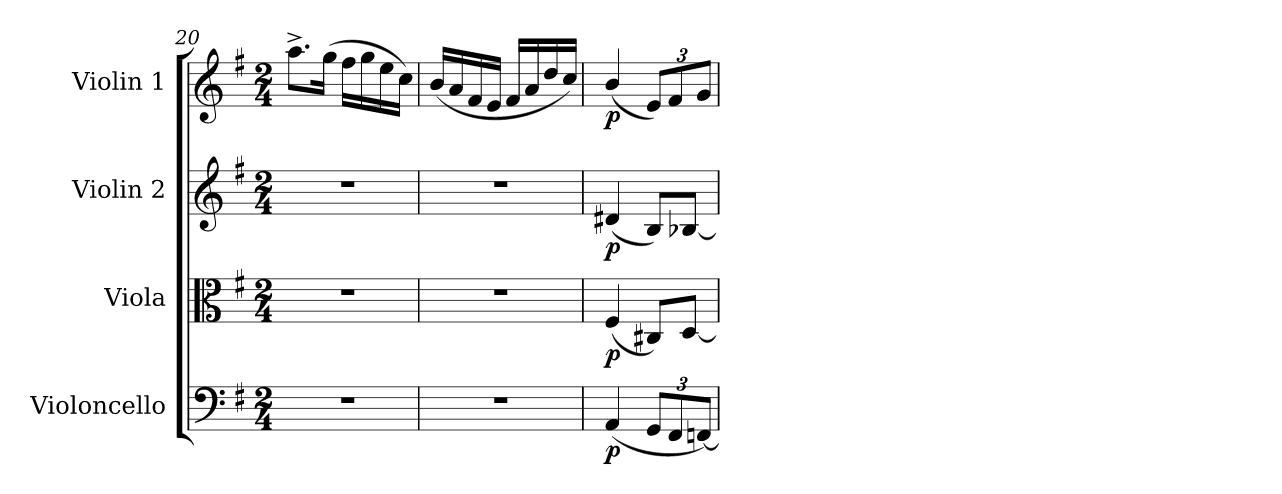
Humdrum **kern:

**kern	**dynam	**kern	**dynam	**kern	**dynam	**kern	**dynam
*part4	*part4	*part3	*part3	*part2	*part2	*part1	*part1
*staff4	*staff4	*staff3	*staff3	*staff2	*staff2	*staff1	*staff1
*I"Violoncello	*	*I"Viola	*	*I"Violin 2	*	*I"Violin 1	*
*I'Vc	*	*I'Vla	*	*I'Vln	*	*I'Vln	*
*clefF4	*	*clefC3	*	*clefG2	*	*clefG2	*
*k[f#]	*	*k[f#]	*	*k[f#]	*	*k[f#]	*
*M2/4	*	*M2/4	*	*M2/4	*	*M2/4	*
=20	=20	=20	=20	=20	=20	=20	=20
2r	.	2r	.	2r	.	8.aa^\L	.
.	.	.	.	.	.	(16gg\Jk	.
.	.	.	.	.	.	16ff#\LL	.
.	.	.	.	.	.	16gg\	.
.	.	.	.	.	.	16ee\	.
.	.	.	.	.	.	16cc\JJ)	.
=21	=21	=21	=21	=21	=21	=21	=21
2r	.	2r	.	2r	.	(16b/LL	.
.	.	.	.	.	.	16a/	.
.	.	.	.	.	.	16f#/	.
.	.	.	.	.	.	16e/JJ	.
.	.	.	.	.	.	16f#/LL	.
.	.	.	.	.	.	16a/	.
.	.	.	.	.	.	16dd/	.
.	.	.	.	.	.	16cc/JJ)	.
!!LO:LB:g=z
=22	=22	=22	=22	=22	=22	=22	=22
!	!LO:DY:b	!	!LO:DY:b	!	!LO:DY:b	!	!LO:DY:b
(4AA/	p	(4F#/	p	(4d#X/	p	(4b/	p
*Xbrackettup	*	*	*	*	*	*Xbrackettup	*
12GG/L	.	8C#X/L)	.	8B/L)	.	12e/L)	.
12FF#/	.	.	.	.	.	12f#/	.
.	.	[8D/J	.	[8B-X/J	.	.	.
[12FFn/J)	.	.	.	.	.	12g/J	.
=	=	=	=	=	=	=	=
*-	*-	*-	*-	*-	*-	*-	*-
